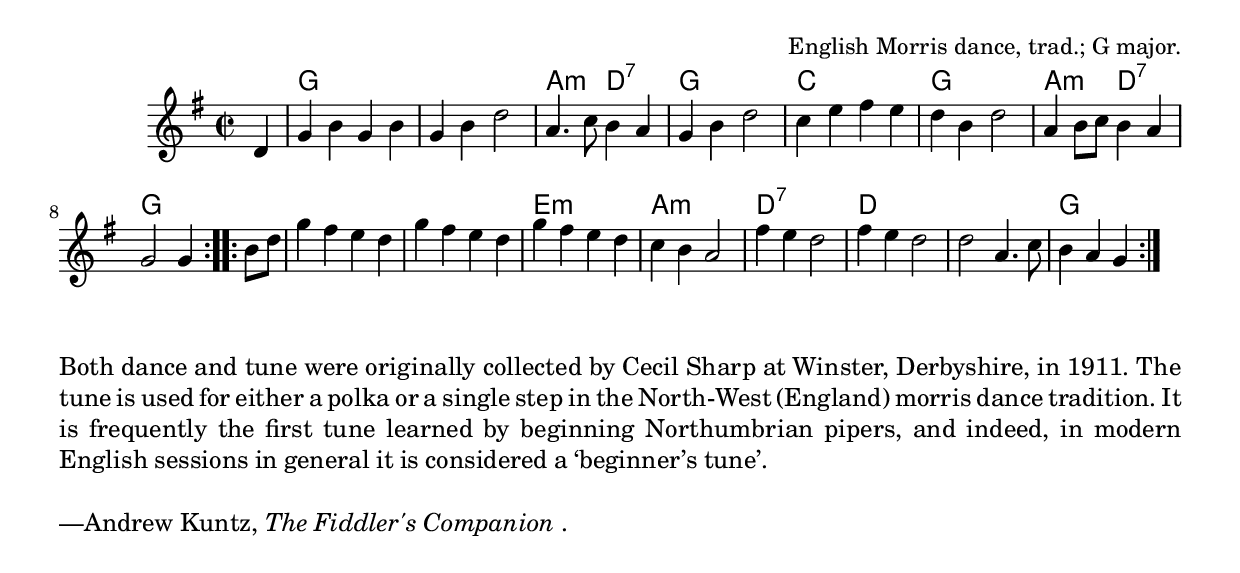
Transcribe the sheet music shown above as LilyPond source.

\version "2.18.2"
\include "util.ly"

\tocItem \markup "Winster Gallop"

\score {
  <<
    \relative d' {
      \time 2/2
      \key g \major

      \repeat volta 2 {
        \partial 4 d4 |
        g4 b g b |
        g4 b d2 |
        a4. c8 b4 a |
        g4 b d2 |

        c4 e fis e |
        d4 b d2 |
        a4 b8 c b4 a |
        g2 g4
      }

      \repeat volta 2 {
        b8 d |
        g4 fis e d |
        g4 fis e d |
        g4 fis e d |
        c4 b a2 |
        fis'4 e d2 |
        fis4 e d2 |
        d2 a4. c8 |
        b4 a g
      }
    }

    \chords {
      \time 2/2
      \set chordChanges = ##t

      \repeat volta 2 {
        \partial 4 s4 |
        g1 | g1 | a2:m d2:7 | g1 |
        c1 | g1 | a2:m d2:7 | g2~g4
      }
      \repeat volta 2 {
        s4 |
        g1 | g1 | e1:m | a1:m |
        d1:7 | d1 | d1 | g1 |
      }
    }
  >>

  \header {
    title = "Winster Gallop"
    opus = "English Morris dance, trad.; G major."
  }
}

\markuplist {
  \paragraph {
    Both dance and tune were originally collected by Cecil Sharp at Winster,
    Derbyshire, in 1911. The tune is used for either a polka or a single step
    in the North‑West (England) morris dance tradition. It is frequently the
    first tune learned by beginning Northumbrian pipers, and indeed, in modern
    English sessions in general it is considered a ‘beginner’s tune’.
  }
  \paragraph {
    —Andrew Kuntz, \italic{The Fiddler's Companion}.
  }
}
